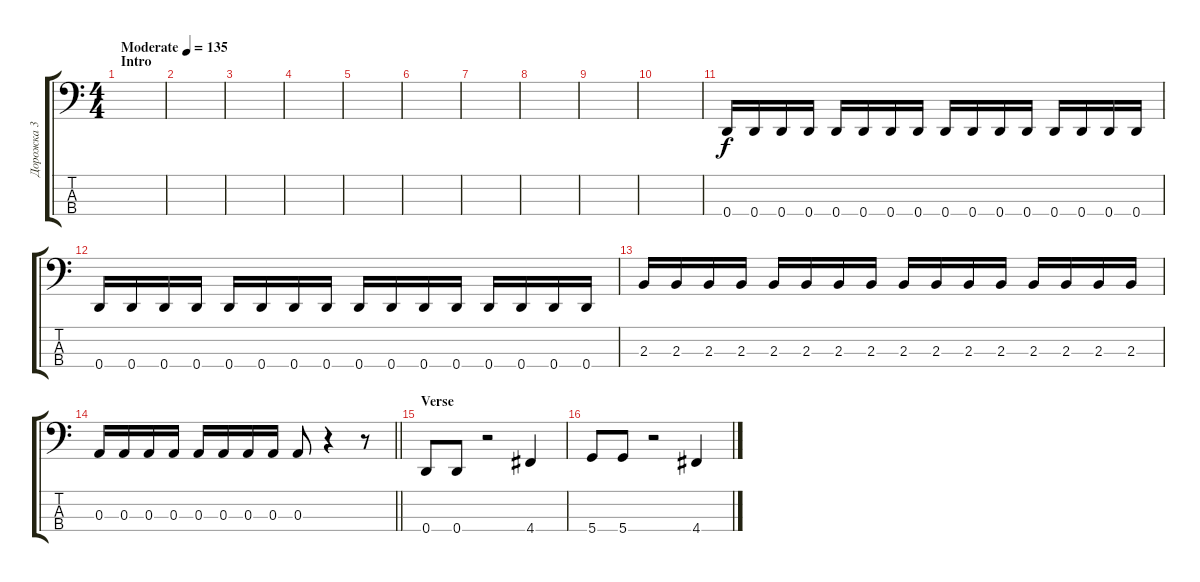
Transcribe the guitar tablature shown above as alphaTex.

\track ("Дорожка 3" "Дорожка 3") {instrument electricbassfinger}
\staff {score tabs}
\tuning (G2 D2 A1 D1) {hide}
\ts (4 4)
\section ("" "Intro")
\tempo (135 "Moderate")
\clef f4
\ks c
|
|
|
|
|
|
|
|
|
|
0.4.16 0.4.16 0.4.16 0.4.16 0.4.16 0.4.16 0.4.16 0.4.16 0.4.16 0.4.16 0.4.16 0.4.16 0.4.16 0.4.16 0.4.16 0.4.16 |
0.4.16 0.4.16 0.4.16 0.4.16 0.4.16 0.4.16 0.4.16 0.4.16 0.4.16 0.4.16 0.4.16 0.4.16 0.4.16 0.4.16 0.4.16 0.4.16 |
2.3.16 2.3.16 2.3.16 2.3.16 2.3.16 2.3.16 2.3.16 2.3.16 2.3.16 2.3.16 2.3.16 2.3.16 2.3.16 2.3.16 2.3.16 2.3.16 |
\barLineRight lightlight
0.3.16 0.3.16 0.3.16 0.3.16 0.3.16 0.3.16 0.3.16 0.3.16 0.3.8 r.4 r.8 |
\section ("" "Verse")
0.4.8 0.4.8 r.2 4.4.4 |
5.4.8 5.4.8 r.2 4.4.4
